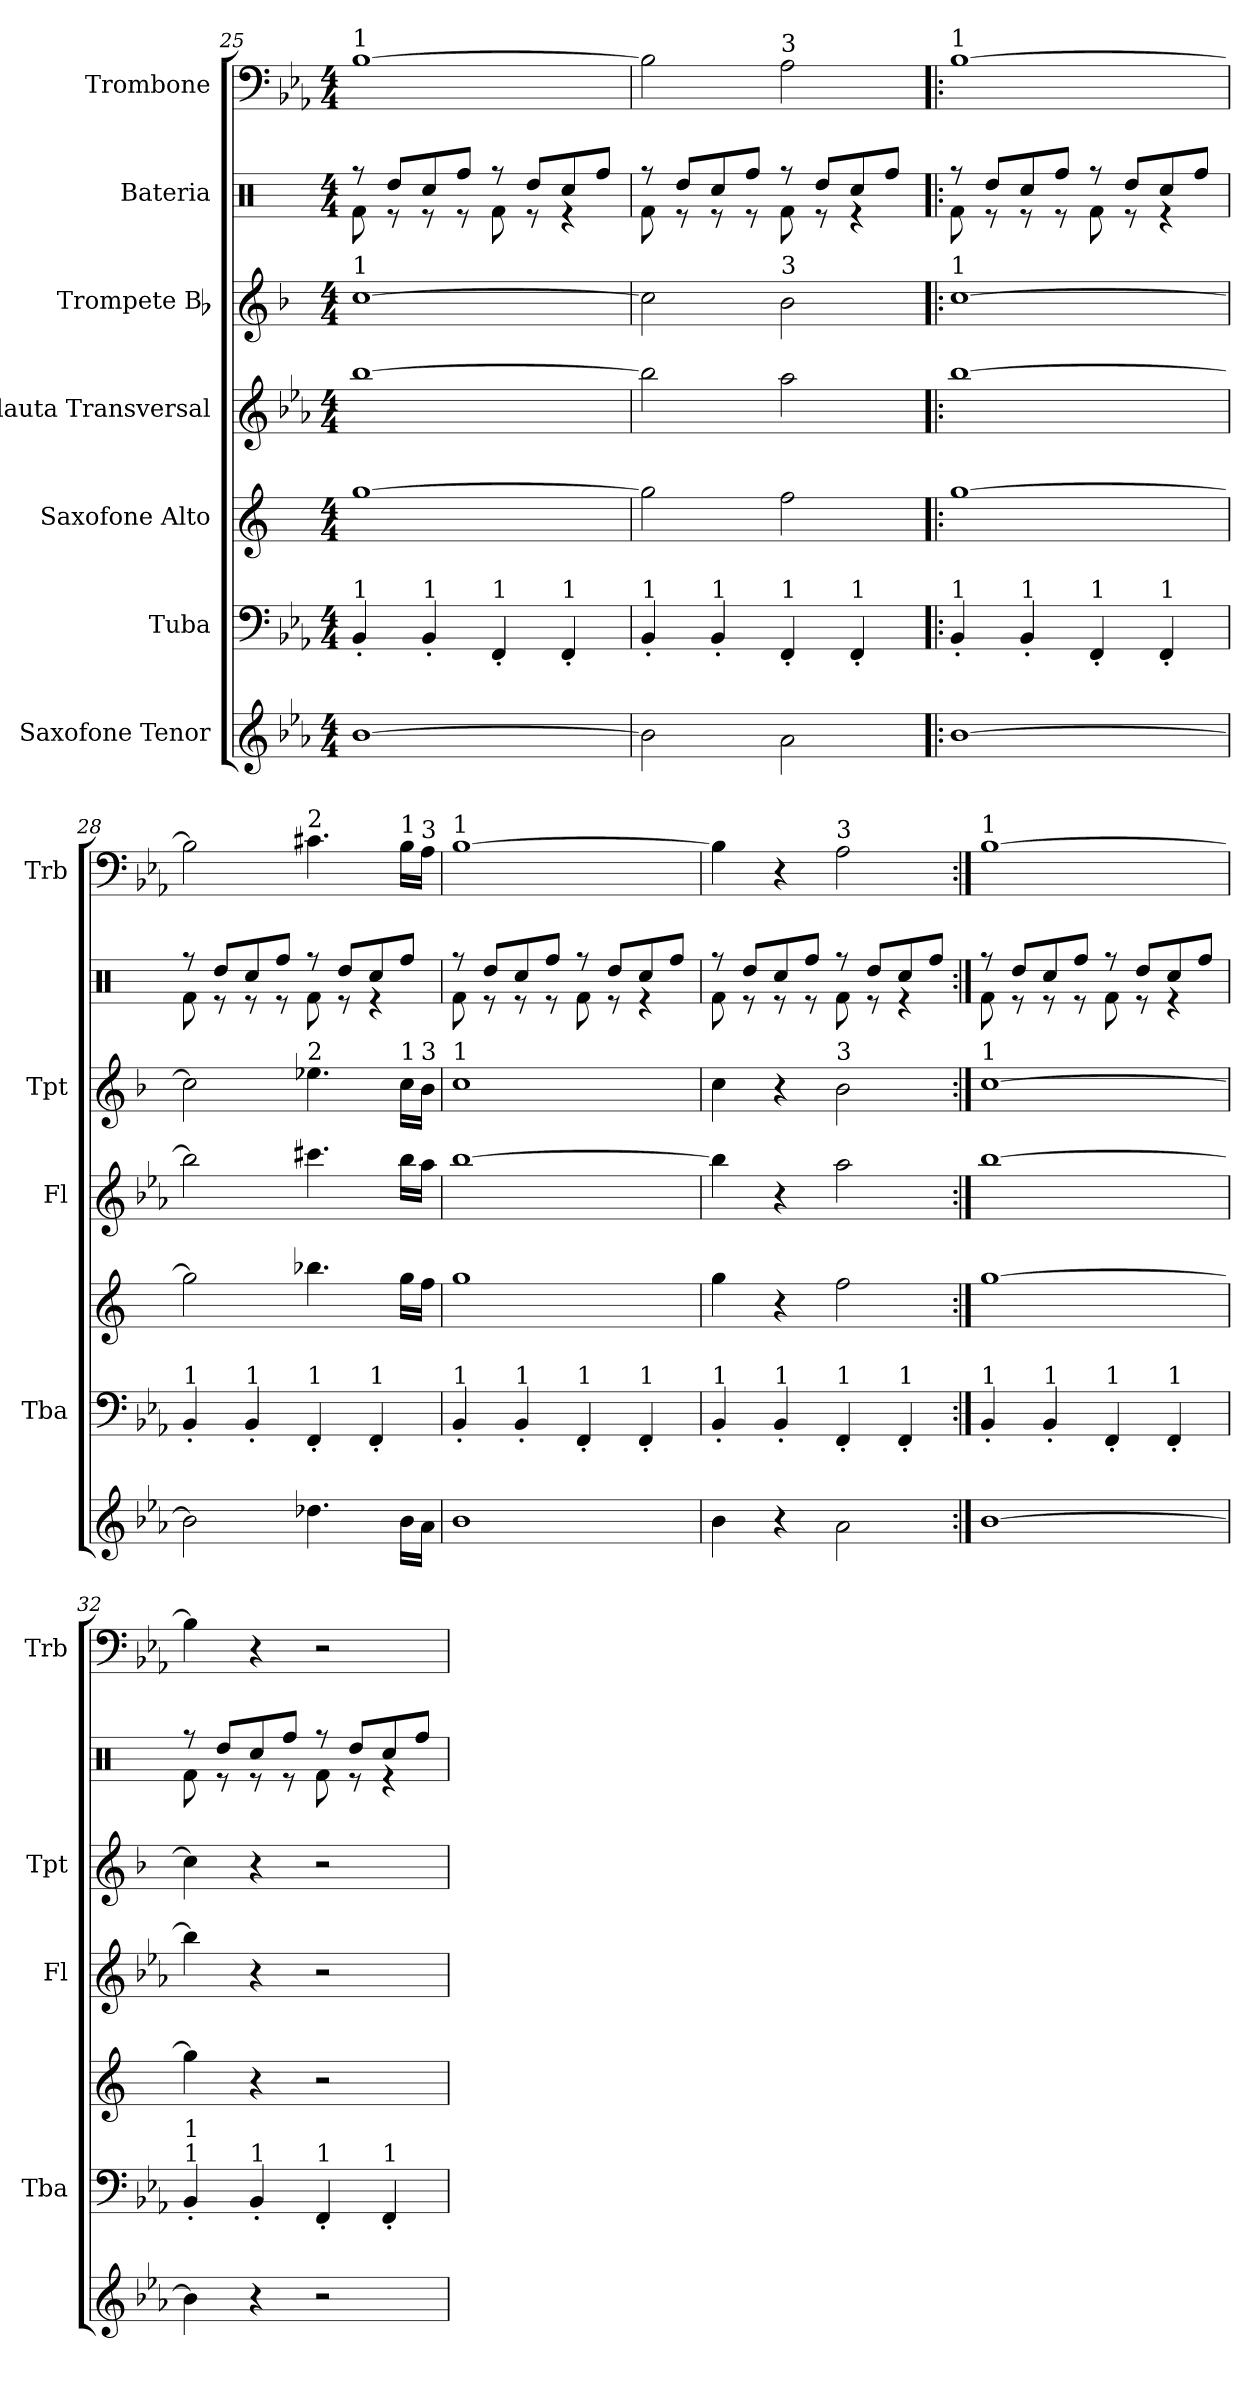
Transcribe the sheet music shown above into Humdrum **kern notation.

**kern	**kern	**kern	**kern	**kern	**kern	**kern
*part7	*part6	*part5	*part4	*part3	*part2	*part1
*staff7	*staff6	*staff5	*staff4	*staff3	*staff2	*staff1
*I"Saxofone Tenor	*I"Tuba	*I"Saxofone Alto	*I"Flauta Transversal	*I"Trompete Bb	*I"Bateria	*I"Trombone
*	*I'Tba	*	*I'Fl	*I'Tpt	*	*I'Trb
*clefG2	*clefF4	*clefG2	*clefG2	*clefG2	*clefX	*clefF4
*ITrd8c14	*	*ITrd5c9	*	*ITrd1c2	*	*
*k[b-e-a-]	*k[b-e-a-]	*k[b-e-a-]	*k[b-e-a-]	*k[b-e-a-]	*k[]	*k[b-e-a-]
*M4/4	*M4/4	*M4/4	*M4/4	*M4/4	*M4/4	*M4/4
=25	=25	=25	=25	=25	=25	=25
*	*	*	*	*	*^	*
!	!	!	!	!	!	!	!LO:TX:a:t=1
!	!	!	!	!LO:TX:a:t=1	!	!	!
!	!LO:TX:a:t=1	!	!	!	!	!	!
[1B-	4BB-'/	[1b-	[1bb-	[1b-	8r	8Rf\	[1B-
.	.	.	.	.	8Rdd/L	8r	.
!	!LO:TX:a:t=1	!	!	!	!	!	!
.	4BB-'/	.	.	.	8Rcc/	8r	.
.	.	.	.	.	8Rff/J	8r	.
!	!LO:TX:a:t=1	!	!	!	!	!	!
.	4FF'/	.	.	.	8r	8Rf\	.
.	.	.	.	.	8Rdd/L	8r	.
!	!LO:TX:a:t=1	!	!	!	!	!	!
.	4FF'/	.	.	.	8Rcc/	4r	.
.	.	.	.	.	8Rff/J	.	.
=26	=26	=26	=26	=26	=26	=26	=26
!	!LO:TX:a:t=1	!	!	!	!	!	!
2B-\]	4BB-'/	2b-\]	2bb-\]	2b-\]	8r	8Rf\	2B-\]
.	.	.	.	.	8Rdd/L	8r	.
!	!LO:TX:a:t=1	!	!	!	!	!	!
.	4BB-'/	.	.	.	8Rcc/	8r	.
.	.	.	.	.	8Rff/J	8r	.
!	!	!	!	!	!	!	!LO:TX:a:t=3
!	!	!	!	!LO:TX:a:t=3	!	!	!
!	!LO:TX:a:t=1	!	!	!	!	!	!
2A-\	4FF'/	2a-\	2aa-\	2a-\	8r	8Rf\	2A-\
.	.	.	.	.	8Rdd/L	8r	.
!	!LO:TX:a:t=1	!	!	!	!	!	!
.	4FF'/	.	.	.	8Rcc/	4r	.
.	.	.	.	.	8Rff/J	.	.
=27!|:	=27!|:	=27!|:	=27!|:	=27!|:	=27!|:	=27!|:	=27!|:
!	!	!	!	!	!	!	!LO:TX:a:t=1
!	!	!	!	!LO:TX:a:t=1	!	!	!
!	!LO:TX:a:t=1	!	!	!	!	!	!
[1B-	4BB-'/	[1b-	[1bb-	[1b-	8r	8Rf\	[1B-
.	.	.	.	.	8Rdd/L	8r	.
!	!LO:TX:a:t=1	!	!	!	!	!	!
.	4BB-'/	.	.	.	8Rcc/	8r	.
.	.	.	.	.	8Rff/J	8r	.
!	!LO:TX:a:t=1	!	!	!	!	!	!
.	4FF'/	.	.	.	8r	8Rf\	.
.	.	.	.	.	8Rdd/L	8r	.
!	!LO:TX:a:t=1	!	!	!	!	!	!
.	4FF'/	.	.	.	8Rcc/	4r	.
.	.	.	.	.	8Rff/J	.	.
=28	=28	=28	=28	=28	=28	=28	=28
!	!LO:TX:a:t=1	!	!	!	!	!	!
2B-\]	4BB-'/	2b-\]	2bb-\]	2b-\]	8r	8Rf\	2B-\]
.	.	.	.	.	8Rdd/L	8r	.
!	!LO:TX:a:t=1	!	!	!	!	!	!
.	4BB-'/	.	.	.	8Rcc/	8r	.
.	.	.	.	.	8Rff/J	8r	.
!	!	!	!	!	!	!	!LO:TX:a:t=2
!	!	!	!	!LO:TX:a:t=2	!	!	!
!	!LO:TX:a:t=1	!	!	!	!	!	!
4.d-X\	4FF'/	4.dd-X\	4.ccc#X\	4.dd-X\	8r	8Rf\	4.c#X\
.	.	.	.	.	8Rdd/L	8r	.
!	!LO:TX:a:t=1	!	!	!	!	!	!
.	4FF'/	.	.	.	8Rcc/	4r	.
!	!	!	!	!	!	!	!LO:TX:a:t=1
!	!	!	!	!LO:TX:a:t=1	!	!	!
16B-\LL	.	16b-\LL	16bb-\LL	16b-\LL	8Rff/J	.	16B-\LL
!	!	!	!	!	!	!	!LO:TX:a:t=3
!	!	!	!	!LO:TX:a:t=3	!	!	!
16A-\JJ	.	16a-\JJ	16aa-\JJ	16a-\JJ	.	.	16A-\JJ
!!LO:PB:g=z
=29	=29	=29	=29	=29	=29	=29	=29
!	!	!	!	!	!	!	!LO:TX:a:t=1
!	!	!	!	!LO:TX:a:t=1	!	!	!
!	!LO:TX:a:t=1	!	!	!	!	!	!
1B-	4BB-'/	1b-	[1bb-	1b-	8r	8Rf\	[1B-
.	.	.	.	.	8Rdd/L	8r	.
!	!LO:TX:a:t=1	!	!	!	!	!	!
.	4BB-'/	.	.	.	8Rcc/	8r	.
.	.	.	.	.	8Rff/J	8r	.
!	!LO:TX:a:t=1	!	!	!	!	!	!
.	4FF'/	.	.	.	8r	8Rf\	.
.	.	.	.	.	8Rdd/L	8r	.
!	!LO:TX:a:t=1	!	!	!	!	!	!
.	4FF'/	.	.	.	8Rcc/	4r	.
.	.	.	.	.	8Rff/J	.	.
=30	=30	=30	=30	=30	=30	=30	=30
!	!LO:TX:a:t=1	!	!	!	!	!	!
4B-\	4BB-'/	4b-\	4bb-\]	4b-\	8r	8Rf\	4B-\]
.	.	.	.	.	8Rdd/L	8r	.
!	!LO:TX:a:t=1	!	!	!	!	!	!
4r	4BB-'/	4r	4r	4r	8Rcc/	8r	4r
.	.	.	.	.	8Rff/J	8r	.
!	!	!	!	!	!	!	!LO:TX:a:t=3
!	!	!	!	!LO:TX:a:t=3	!	!	!
!	!LO:TX:a:t=1	!	!	!	!	!	!
2A-\	4FF'/	2a-\	2aa-\	2a-\	8r	8Rf\	2A-\
.	.	.	.	.	8Rdd/L	8r	.
!	!LO:TX:a:t=1	!	!	!	!	!	!
.	4FF'/	.	.	.	8Rcc/	4r	.
.	.	.	.	.	8Rff/J	.	.
=31:|!	=31:|!	=31:|!	=31:|!	=31:|!	=31:|!	=31:|!	=31:|!
!	!	!	!	!	!	!	!LO:TX:a:t=1
!	!	!	!	!LO:TX:a:t=1	!	!	!
!	!LO:TX:a:t=1	!	!	!	!	!	!
[1B-	4BB-'/	[1b-	[1bb-	[1b-	8r	8Rf\	[1B-
.	.	.	.	.	8Rdd/L	8r	.
!	!LO:TX:a:t=1	!	!	!	!	!	!
.	4BB-'/	.	.	.	8Rcc/	8r	.
.	.	.	.	.	8Rff/J	8r	.
!	!LO:TX:a:t=1	!	!	!	!	!	!
.	4FF'/	.	.	.	8r	8Rf\	.
.	.	.	.	.	8Rdd/L	8r	.
!	!LO:TX:a:t=1	!	!	!	!	!	!
.	4FF'/	.	.	.	8Rcc/	4r	.
.	.	.	.	.	8Rff/J	.	.
=32	=32	=32	=32	=32	=32	=32	=32
!	!LO:TX:a:t=1	!	!	!	!	!	!
!	!LO:TX:a:t=1	!	!	!	!	!	!
4B-\]	4BB-'/	4b-\]	4bb-\]	4b-\]	8r	8Rf\	4B-\]
.	.	.	.	.	8Rdd/L	8r	.
!	!LO:TX:a:t=1	!	!	!	!	!	!
4r	4BB-'/	4r	4r	4r	8Rcc/	8r	4r
.	.	.	.	.	8Rff/J	8r	.
!	!LO:TX:a:t=1	!	!	!	!	!	!
2r	4FF'/	2r	2r	2r	8r	8Rf\	2r
.	.	.	.	.	8Rdd/L	8r	.
!	!LO:TX:a:t=1	!	!	!	!	!	!
.	4FF'/	.	.	.	8Rcc/	4r	.
.	.	.	.	.	8Rff/J	.	.
*	*	*	*	*	*v	*v	*
=	=	=	=	=	=	=
*-	*-	*-	*-	*-	*-	*-
